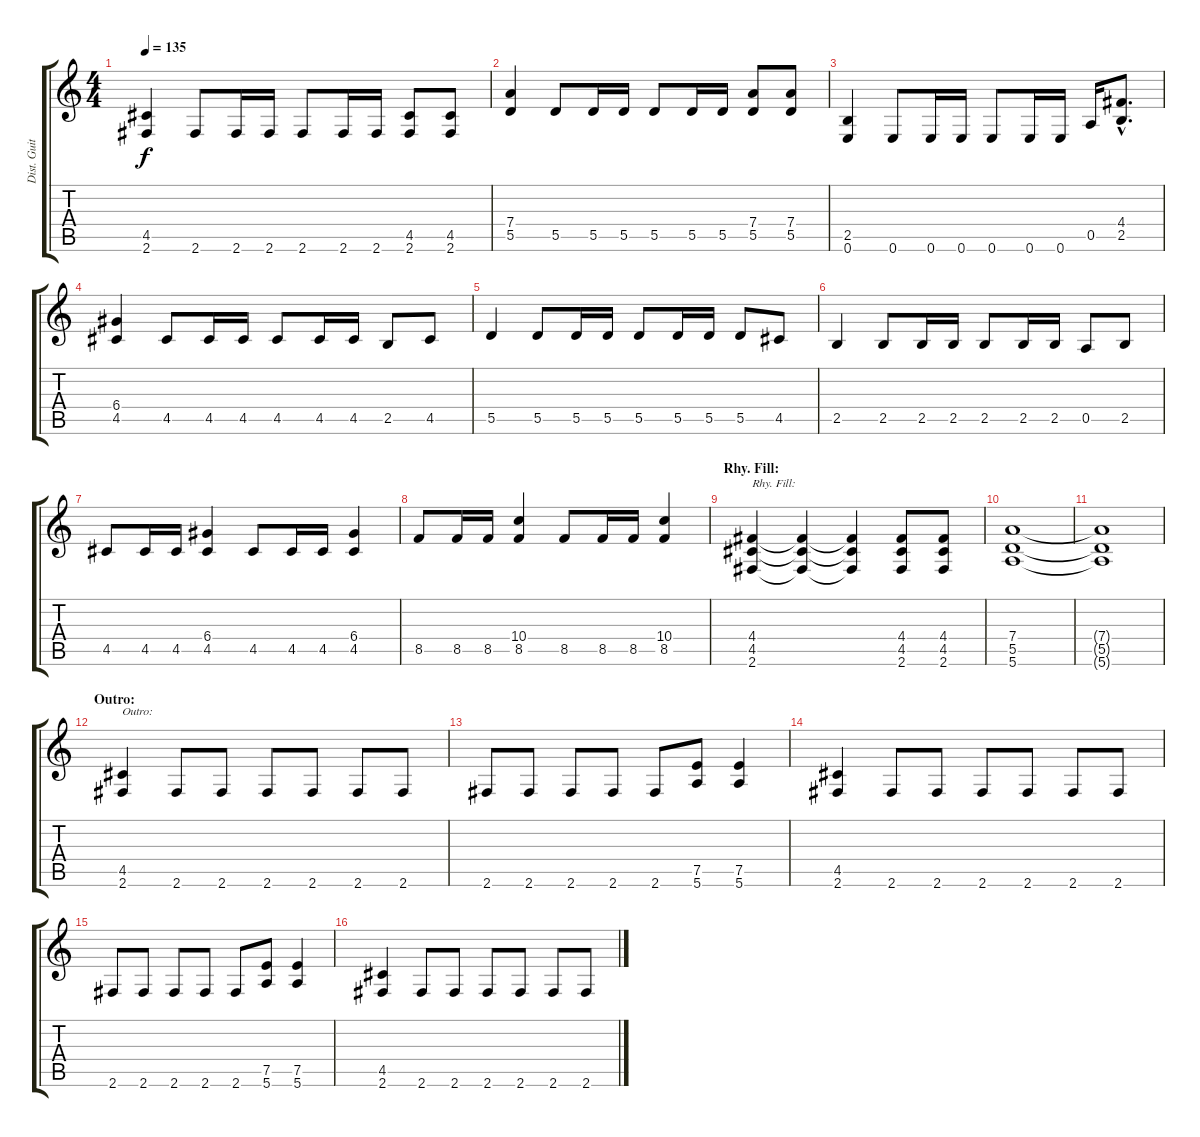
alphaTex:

\track ("Dist. Guitar 1" "Dist. Guit") {instrument distortionguitar}
\staff {score tabs}
\tuning (E4 B3 G3 D3 A2 E2) {hide}
\ts (4 4)
\tempo 135
\clef g2
\ks c
(4.5 2.6).4{dy f} 2.6.8 2.6.16 2.6.16 2.6.8 2.6.16 2.6.16 (4.5 2.6).8 (4.5 2.6).8 |
(7.4 5.5).4 5.5.8 5.5.16 5.5.16 5.5.8 5.5.16 5.5.16 (7.4 5.5).8 (7.4 5.5).8 |
(2.5 0.6).4 0.6.8 0.6.16 0.6.16 0.6.8 0.6.16 0.6.16 0.5.16 (4.4{hac} 2.5{hac}).8{d} |
(6.4 4.5).4 4.5.8 4.5.16 4.5.16 4.5.8 4.5.16 4.5.16 2.5.8 4.5.8 |
5.5.4 5.5.8 5.5.16 5.5.16 5.5.8 5.5.16 5.5.16 5.5.8 4.5.8 |
2.5.4 2.5.8 2.5.16 2.5.16 2.5.8 2.5.16 2.5.16 0.5.8 2.5.8 |
4.5.8 4.5.16 4.5.16 (6.4 4.5).4 4.5.8 4.5.16 4.5.16 (6.4 4.5).4 |
8.5.8 8.5.16 8.5.16 (10.4 8.5).4 8.5.8 8.5.16 8.5.16 (10.4 8.5).4 |
\section ("" "Rhy. Fill:")
(4.4 4.5 2.6).4{txt "Rhy. Fill:"} (4.4{t} 4.5{t} 2.6{t}).4 (4.4{t} 4.5{t} 2.6{t}).4 (4.4 4.5 2.6).8 (4.4 4.5 2.6).8 |
(7.4 5.5 5.6).1 |
(7.4{t} 5.5{t} 5.6{t}).1 |
\section ("" "Outro:")
(4.5 2.6).4{txt "Outro:"} 2.6.8 2.6.8 2.6.8 2.6.8 2.6.8 2.6.8 |
2.6.8 2.6.8 2.6.8 2.6.8 2.6.8 (7.5 5.6).8 (7.5 5.6).4 |
(4.5 2.6).4 2.6.8 2.6.8 2.6.8 2.6.8 2.6.8 2.6.8 |
2.6.8 2.6.8 2.6.8 2.6.8 2.6.8 (7.5 5.6).8 (7.5 5.6).4 |
(4.5 2.6).4 2.6.8 2.6.8 2.6.8 2.6.8 2.6.8 2.6.8
